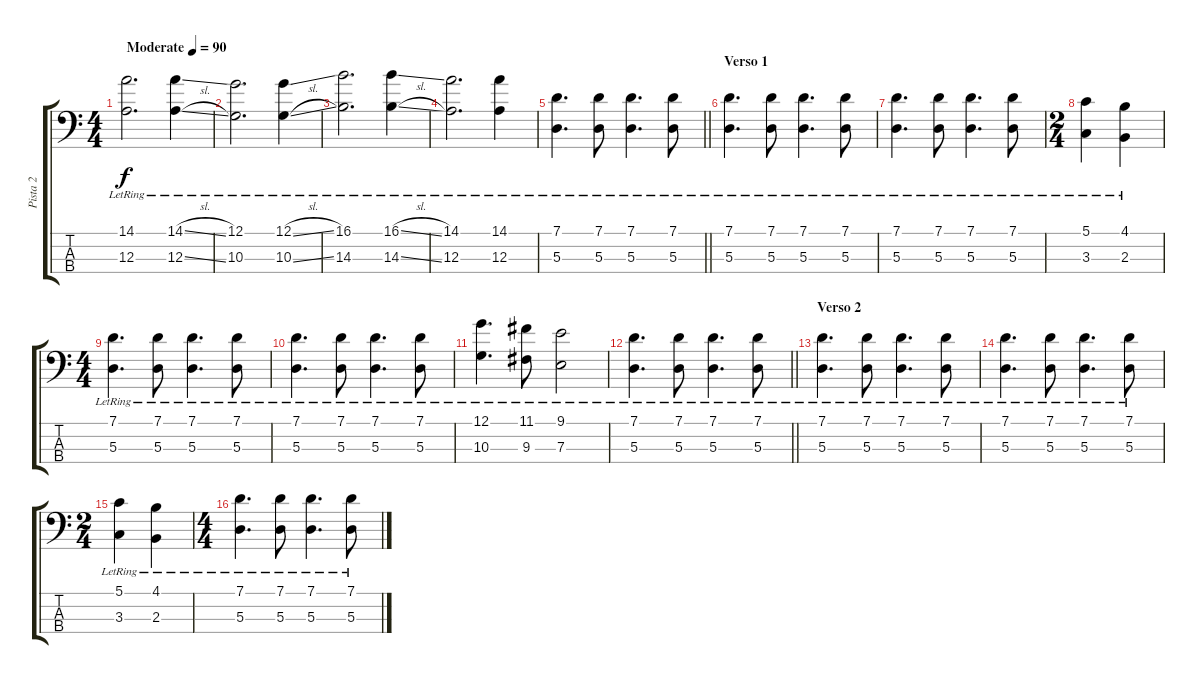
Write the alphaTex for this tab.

\track ("Pista 2" "Pista 2") {instrument electricbassfinger}
\staff {score tabs}
\tuning (G2 D2 A1 E1) {hide}
\ts (4 4)
\tempo (90 "Moderate")
\clef f4
\ks c
(14.1{lr} 12.3{lr}).2{d dy f instrument electricbassfinger} (14.1{sl lr} 12.3{sl lr}).4 |
(12.1{lr} 10.3{lr}).2{d} (12.1{sl lr} 10.3{sl lr}).4 |
(16.1{lr} 14.3{lr}).2{d} (16.1{sl lr} 14.3{sl lr}).4 |
(14.1{lr} 12.3{lr}).2{d} (14.1{lr} 12.3{lr}).4 |
\barLineRight lightlight
(7.1{lr} 5.3{lr}).4{d} (7.1{lr} 5.3{lr}).8 (7.1{lr} 5.3{lr}).4{d} (7.1{lr} 5.3{lr}).8 |
\section ("" "Verso 1")
(7.1{lr} 5.3{lr}).4{d} (7.1{lr} 5.3{lr}).8 (7.1{lr} 5.3{lr}).4{d} (7.1{lr} 5.3{lr}).8 |
(7.1{lr} 5.3{lr}).4{d} (7.1{lr} 5.3{lr}).8 (7.1{lr} 5.3{lr}).4{d} (7.1{lr} 5.3{lr}).8 |
\ts (2 4)
(5.1{lr} 3.3{lr}).4 (4.1{lr} 2.3{lr}).4 |
\ts (4 4)
(7.1{lr} 5.3{lr}).4{d} (7.1{lr} 5.3{lr}).8 (7.1{lr} 5.3{lr}).4{d} (7.1{lr} 5.3{lr}).8 |
(7.1{lr} 5.3{lr}).4{d} (7.1{lr} 5.3{lr}).8 (7.1{lr} 5.3{lr}).4{d} (7.1{lr} 5.3{lr}).8 |
(12.1{lr} 10.3{lr}).4{d} (11.1{lr} 9.3{lr}).8 (9.1{lr} 7.3{lr}).2 |
\barLineRight lightlight
(7.1{lr} 5.3{lr}).4{d} (7.1{lr} 5.3{lr}).8 (7.1{lr} 5.3{lr}).4{d} (7.1{lr} 5.3{lr}).8 |
\section ("" "Verso 2")
(7.1{lr} 5.3{lr}).4{d} (7.1{lr} 5.3{lr}).8 (7.1{lr} 5.3{lr}).4{d} (7.1{lr} 5.3{lr}).8 |
(7.1{lr} 5.3{lr}).4{d} (7.1{lr} 5.3{lr}).8 (7.1{lr} 5.3{lr}).4{d} (7.1{lr} 5.3{lr}).8 |
\ts (2 4)
(5.1{lr} 3.3{lr}).4 (4.1{lr} 2.3{lr}).4 |
\ts (4 4)
(7.1{lr} 5.3{lr}).4{d} (7.1{lr} 5.3{lr}).8 (7.1{lr} 5.3{lr}).4{d} (7.1{lr} 5.3{lr}).8
